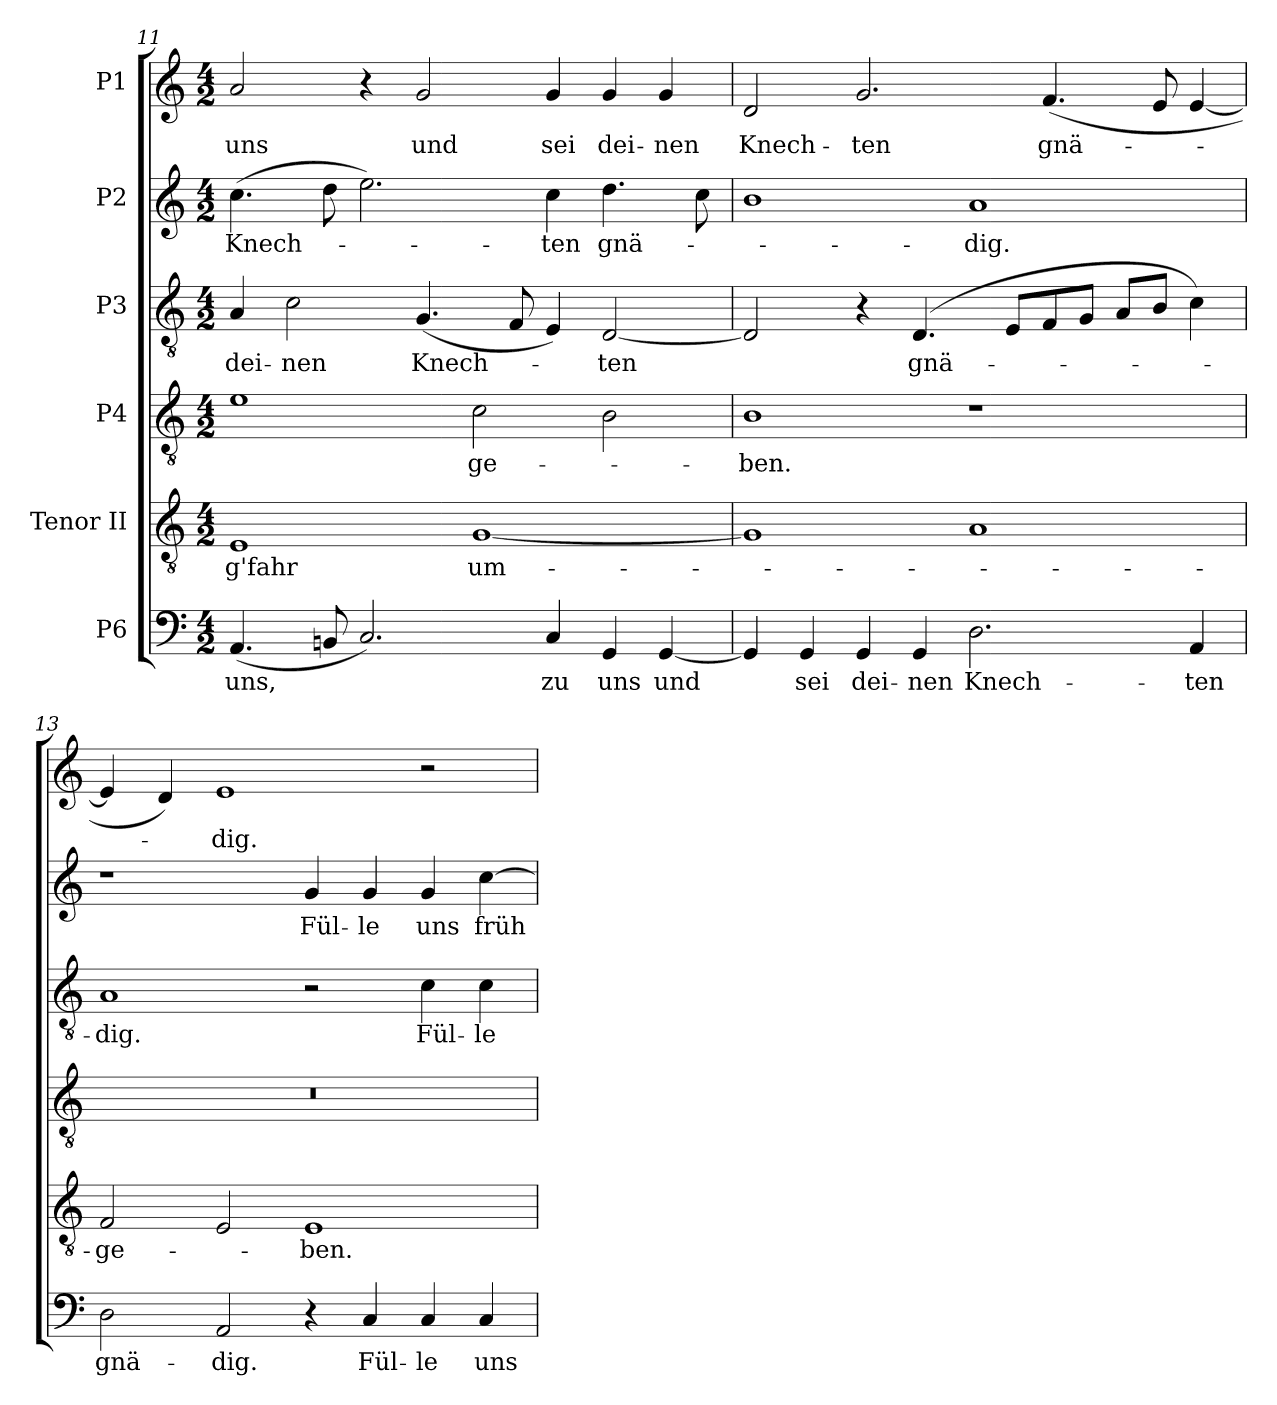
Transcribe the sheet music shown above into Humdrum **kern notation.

**kern	**text	**kern	**text	**kern	**text	**kern	**text	**kern	**text	**kern	**text
*part6	*part6	*part5	*part5	*part4	*part4	*part3	*part3	*part2	*part2	*part1	*part1
*staff6	*staff6	*staff5	*staff5	*staff4	*staff4	*staff3	*staff3	*staff2	*staff2	*staff1	*staff1
*I"P6	*	*I"Tenor II	*	*I"P4	*	*I"P3	*	*I"P2	*	*I"P1	*
*clefF4	*	*clefGv2	*	*clefGv2	*	*clefGv2	*	*clefG2	*	*clefG2	*
*	*	*ITrd7c12	*	*ITrd7c12	*	*ITrd7c12	*	*	*	*	*
*k[]	*	*k[]	*	*k[]	*	*k[]	*	*k[]	*	*k[]	*
*C:	*	*C:	*	*C:	*	*C:	*	*C:	*	*C:	*
*M4/2	*	*M4/2	*	*M4/2	*	*M4/2	*	*M4/2	*	*M4/2	*
=11	=11	=11	=11	=11	=11	=11	=11	=11	=11	=11	=11
!	!LO:LY:b:color=#000000	!	!	!	!	!	!	!	!	!	!
!	!	!	!LO:LY:b:color=#000000	!	!	!	!	!	!	!	!
!	!	!	!	!	!	!	!LO:LY:b:color=#000000	!	!	!	!
!	!	!	!	!	!	!	!	!	!LO:LY:b:color=#000000	!	!
!	!	!	!	!	!	!	!	!	!	!	!LO:LY:b:color=#000000
(4.AAi/	uns,	1EEi	-g'fahr	1Ei	.	4AAi/	dei-	(4.cci\	Knech-	2ai/	uns
!	!	!	!	!	!	!	!LO:LY:b:color=#000000	!	!	!	!
.	.	.	.	.	.	2Ci\	-nen	.	.	.	.
8BBni/	.	.	.	.	.	.	.	8ddi\	.	.	.
2.Ci/)	.	.	.	.	.	.	.	2.eei\)	.	4r	.
!	!	!	!	!	!	!	!LO:LY:b:color=#000000	!	!	!	!
!	!	!	!	!	!	!	!	!	!	!	!LO:LY:b:color=#000000
.	.	.	.	.	.	(4.GGi/	Knech-	.	.	2gi/	und
!	!	!	!LO:LY:b:color=#000000	!	!	!	!	!	!	!	!
!	!	!	!	!	!LO:LY:b:color=#000000	!	!	!	!	!	!
.	.	[1GGi	um-	2Ci\	-ge-	.	.	.	.	.	.
.	.	.	.	.	.	8FFi/	.	.	.	.	.
!	!LO:LY:b:color=#000000	!	!	!	!	!	!	!	!	!	!
!	!	!	!	!	!	!	!	!	!LO:LY:b:color=#000000	!	!
!	!	!	!	!	!	!	!	!	!	!	!LO:LY:b:color=#000000
4Ci/	zu	.	.	.	.	4EEi/)	.	4cci\	-ten	4gi/	sei
!	!LO:LY:b:color=#000000	!	!	!	!	!	!	!	!	!	!
!	!	!	!	!	!	!	!LO:LY:b:color=#000000	!	!	!	!
!	!	!	!	!	!	!	!	!	!LO:LY:b:color=#000000	!	!
!	!	!	!	!	!	!	!	!	!	!	!LO:LY:b:color=#000000
4GGi/	uns	.	.	2BBi\	.	[2DDi/	-ten	4.ddi\	gnä-	4gi/	dei-
!	!LO:LY:b:color=#000000	!	!	!	!	!	!	!	!	!	!
!	!	!	!	!	!	!	!	!	!	!	!LO:LY:b:color=#000000
[4GGi/	und	.	.	.	.	.	.	.	.	4gi/	-nen
.	.	.	.	.	.	.	.	8cci\	.	.	.
!!LO:LB:g=z
=12	=12	=12	=12	=12	=12	=12	=12	=12	=12	=12	=12
!	!	!	!	!	!LO:LY:b:color=#000000	!	!	!	!	!	!
!	!	!	!	!	!	!	!	!	!	!	!LO:LY:b:color=#000000
4GGi/]	.	1GGi]	.	1BBi	-ben.	2DDi/]	.	1bi	.	2di/	Knech-
!	!LO:LY:b:color=#000000	!	!	!	!	!	!	!	!	!	!
4GGi/	sei	.	.	.	.	.	.	.	.	.	.
!	!LO:LY:b:color=#000000	!	!	!	!	!	!	!	!	!	!
!	!	!	!	!	!	!	!	!	!	!	!LO:LY:b:color=#000000
4GGi/	dei-	.	.	.	.	4r	.	.	.	2.gi/	-ten
!	!LO:LY:b:color=#000000	!	!	!	!	!	!	!	!	!	!
!	!	!	!	!	!	!	!LO:LY:b:color=#000000	!	!	!	!
4GGi/	-nen	.	.	.	.	(4.DDi/	gnä-	.	.	.	.
!	!LO:LY:b:color=#000000	!	!	!	!	!	!	!	!	!	!
!	!	!	!	!	!	!	!	!	!LO:LY:b:color=#000000	!	!
2.Di\	Knech-	1AAi	.	1r	.	.	.	1ai	-dig.	.	.
.	.	.	.	.	.	8EEi/L	.	.	.	.	.
!	!	!	!	!	!	!	!	!	!	!	!LO:LY:b:color=#000000
.	.	.	.	.	.	8FFi/	.	.	.	(4.fi/	gnä-
.	.	.	.	.	.	8GGi/J	.	.	.	.	.
.	.	.	.	.	.	8AAi/L	.	.	.	.	.
.	.	.	.	.	.	8BBi/J	.	.	.	8ei/	.
!	!LO:LY:b:color=#000000	!	!	!	!	!	!	!	!	!	!
4AAi/	-ten	.	.	.	.	4Ci\)	.	.	.	[4ei/	.
=13	=13	=13	=13	=13	=13	=13	=13	=13	=13	=13	=13
!	!LO:LY:b:color=#000000	!	!	!	!	!	!	!	!	!	!
!	!	!	!LO:LY:b:color=#000000	!LO:N:vis=1	!	!	!	!	!	!	!
!	!	!	!	!	!	!	!LO:LY:b:color=#000000	!	!	!	!
2Di\	gnä-	2FFi/	-ge-	0r	.	1AAi	-dig.	1r	.	4ei/]	.
.	.	.	.	.	.	.	.	.	.	4di/)	.
!	!LO:LY:b:color=#000000	!	!	!	!	!	!	!	!	!	!
!	!	!	!	!	!	!	!	!	!	!	!LO:LY:b:color=#000000
2AAi/	-dig.	2EEi/	.	.	.	.	.	.	.	1ei	-dig.
!	!	!	!LO:LY:b:color=#000000	!	!	!	!	!	!	!	!
!	!	!	!	!	!	!	!	!	!LO:LY:b:color=#000000	!	!
4r	.	1EEi	-ben.	.	.	2r	.	4gi/	Fül-	.	.
!	!LO:LY:b:color=#000000	!	!	!	!	!	!	!	!	!	!
!	!	!	!	!	!	!	!	!	!LO:LY:b:color=#000000	!	!
4Ci/	Fül-	.	.	.	.	.	.	4gi/	-le	.	.
!	!LO:LY:b:color=#000000	!	!	!	!	!	!	!	!	!	!
!	!	!	!	!	!	!	!LO:LY:b:color=#000000	!	!	!	!
!	!	!	!	!	!	!	!	!	!LO:LY:b:color=#000000	!	!
4Ci/	-le	.	.	.	.	4Ci\	Fül-	4gi/	uns	2r	.
!	!LO:LY:b:color=#000000	!	!	!	!	!	!	!	!	!	!
!	!	!	!	!	!	!	!LO:LY:b:color=#000000	!	!	!	!
!	!	!	!	!	!	!	!	!	!LO:LY:b:color=#000000	!	!
4Ci/	uns	.	.	.	.	4Ci\	-le	[4cci\	früh	.	.
=	=	=	=	=	=	=	=	=	=	=	=
*-	*-	*-	*-	*-	*-	*-	*-	*-	*-	*-	*-
